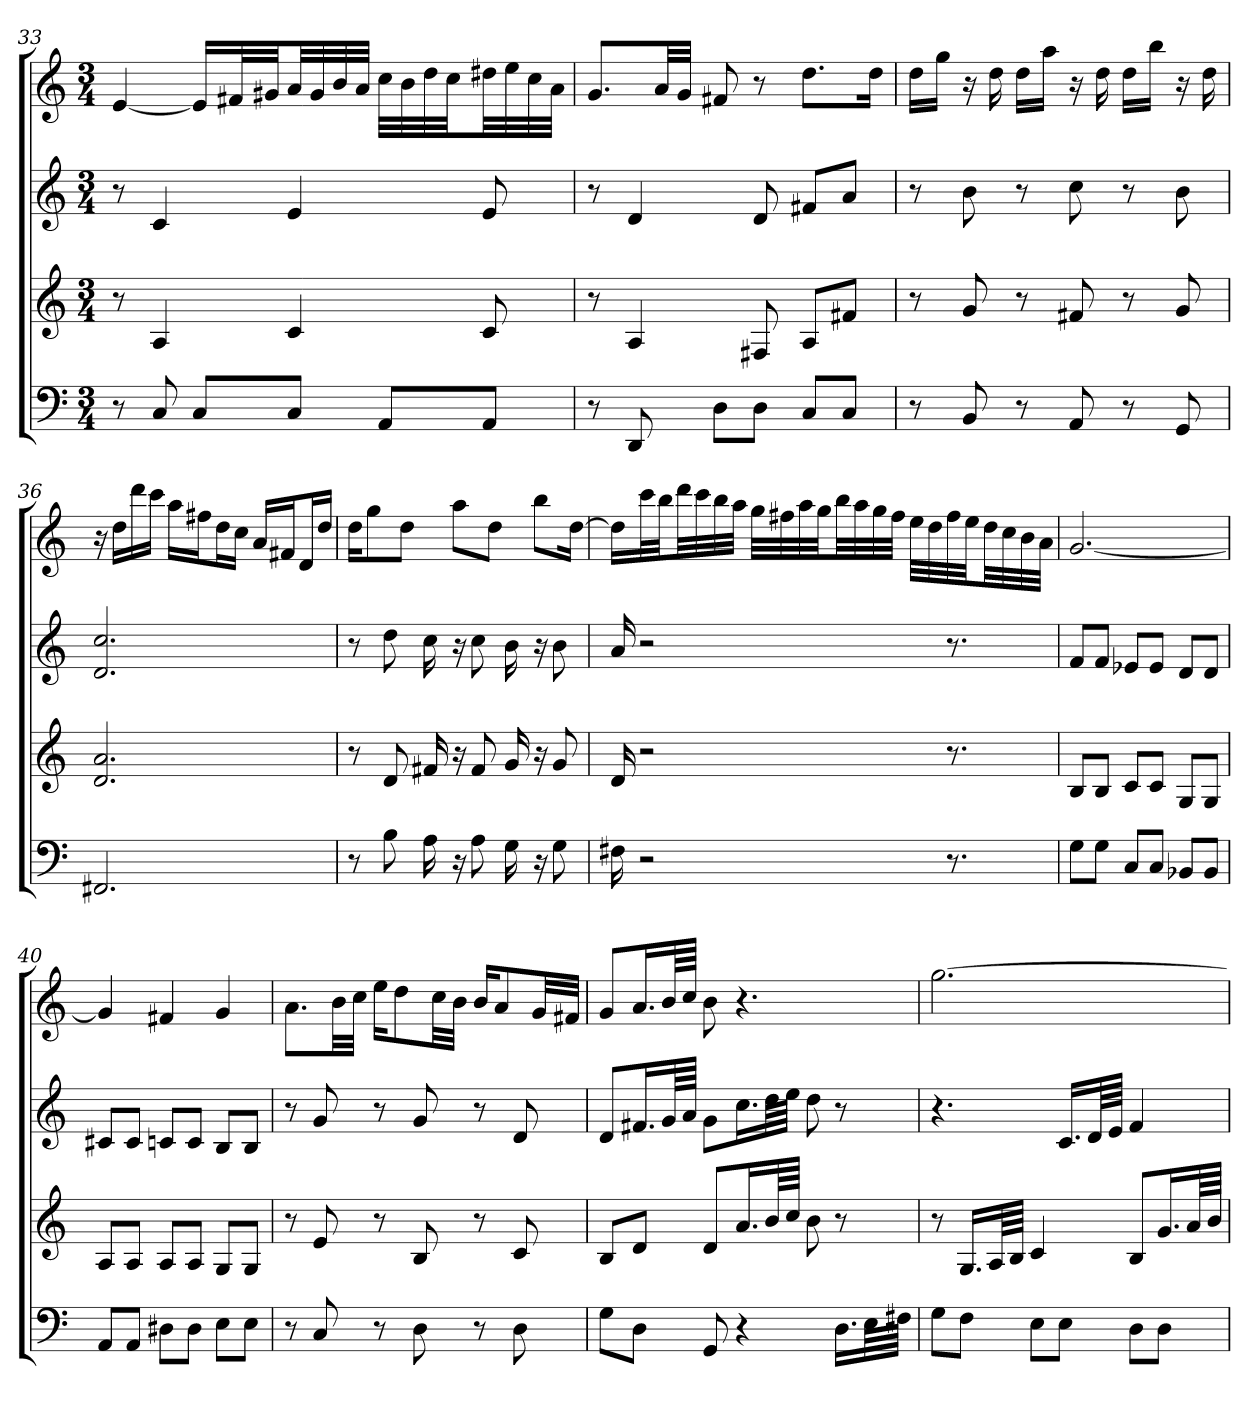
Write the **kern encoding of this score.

**kern	**kern	**kern	**kern
*part4	*part3	*part2	*part1
*staff4	*staff3	*staff2	*staff1
*k[]	*k[]	*k[]	*k[]
*C:	*C:	*C:	*C:
*M3/4	*M3/4	*M3/4	*M3/4
=33	=33	=33	=33
8r	8r	8r	[4e
8C	4A	4c	.
8CL	.	.	16eLL]
.	.	.	32f#XL
.	.	.	32g#XJJ
8CJ	4c	4e	32aLL
.	.	.	32g#
.	.	.	32b
.	.	.	32aJJJ
8AAL	.	.	32ccLLL
.	.	.	32b
.	.	.	32dd
.	.	.	32ccJJ
8AAJ	8c	8e	32dd#XLL
.	.	.	32ee
.	.	.	32cc
.	.	.	32aJJJ
=34	=34	=34	=34
8r	8r	8r	8.gL
8DD	4A	4d	.
.	.	.	32aLL
.	.	.	32gJJJ
8DL	.	.	8f#X
8DJ	8F#X	8d	8r
8CL	8AL	8f#XL	8.ddL
8CJ	8f#XJ	8aJ	.
.	.	.	16ddJk
=35	=35	=35	=35
8r	8r	8r	16ddLL
.	.	.	16ggJJ
8BB	8g	8b	16r
.	.	.	16dd
8r	8r	8r	16ddLL
.	.	.	16aaJJ
8AA	8f#X	8cc	16r
.	.	.	16dd
8r	8r	8r	16ddLL
.	.	.	16bbJJ
8GG	8g	8b	16r
.	.	.	16dd
=36	=36	=36	=36
2.FF#X	2.d 2.a	2.d 2.cc	16r
.	.	.	16ddLL
.	.	.	16ddd
.	.	.	16cccJJ
.	.	.	16aaLL
.	.	.	16ff#XJ
.	.	.	16ddL
.	.	.	16ccJJ
.	.	.	16aLL
.	.	.	16f#XJ
.	.	.	16dL
.	.	.	16ddJJ
=37	=37	=37	=37
8r	8r	8r	16ddKL
.	.	.	8gg
8B	8d	8dd	.
.	.	.	8ddJ
16A	16f#X	16cc	.
16r	16r	16r	8aaL
8A	8f#	8cc	.
.	.	.	8ddJ
16G	16g	16b	.
16r	16r	16r	8bbL
8G	8g	8b	.
.	.	.	[16ddJk
=38	=38	=38	=38
16F#X	16d	16a	16ddLL]
2r	2r	2r	32cccL
.	.	.	32bbJJ
.	.	.	32dddLL
.	.	.	32ccc
.	.	.	32bb
.	.	.	32aaJJJ
.	.	.	32ggLLL
.	.	.	32ff#X
.	.	.	32aa
.	.	.	32ggJJ
.	.	.	32bbLL
.	.	.	32aa
.	.	.	32gg
.	.	.	32ff#JJJ
.	.	.	32eeLLL
.	.	.	32dd
8.r	8.r	8.r	32ff#
.	.	.	32eeJJ
.	.	.	32ddLL
.	.	.	32cc
.	.	.	32b
.	.	.	32aJJJ
=39	=39	=39	=39
8GL	8BL	8fL	[2.g
8GJ	8BJ	8fJ	.
8CL	8cL	8e-XL	.
8CJ	8cJ	8e-J	.
8BB-XL	8GL	8dL	.
8BB-J	8GJ	8dJ	.
=40	=40	=40	=40
8AAL	8AL	8c#XL	4g]
8AAJ	8AJ	8c#J	.
8D#XL	8AL	8cnL	4f#X
8D#J	8AJ	8cJ	.
8EL	8GL	8BL	4g
8EJ	8GJ	8BJ	.
=41	=41	=41	=41
8r	8r	8r	8.aL
8C	8e	8g	.
.	.	.	32bLL
.	.	.	32ccJJJ
8r	8r	8r	16eeKL
.	.	.	8dd
8D	8B	8g	.
.	.	.	32ccLL
.	.	.	32bJJJ
8r	8r	8r	16bKL
.	.	.	8a
8D	8c	8d	.
.	.	.	32gLL
.	.	.	32f#XJJJ
=42	=42	=42	=42
8GL	8BL	8dL	8gL
8DJ	8dJ	16.f#XL	16.aL
.	.	64gLL	64bLL
.	.	64aJJJJ	64ccJJJJ
8GG	8dL	8gL	8b
4r	16.aL	16.ccL	4.r
.	64bLL	64ddLL	.
.	64ccJJJJ	64eeJJJJ	.
.	8b	8dd	.
16.DLL	8r	8r	.
64ELL	.	.	.
64F#XJJJJ	.	.	.
=43	=43	=43	=43
8GL	8r	4.r	[2.gg
8FJ	16.GLL	.	.
.	64ALL	.	.
.	64BJJJJ	.	.
8EL	4c	.	.
8EJ	.	16.cLL	.
.	.	64dLL	.
.	.	64eJJJJ	.
8DL	8BL	4f	.
8DJ	16.gL	.	.
.	64aLL	.	.
.	64bJJJJ	.	.
=	=	=	=
*-	*-	*-	*-
